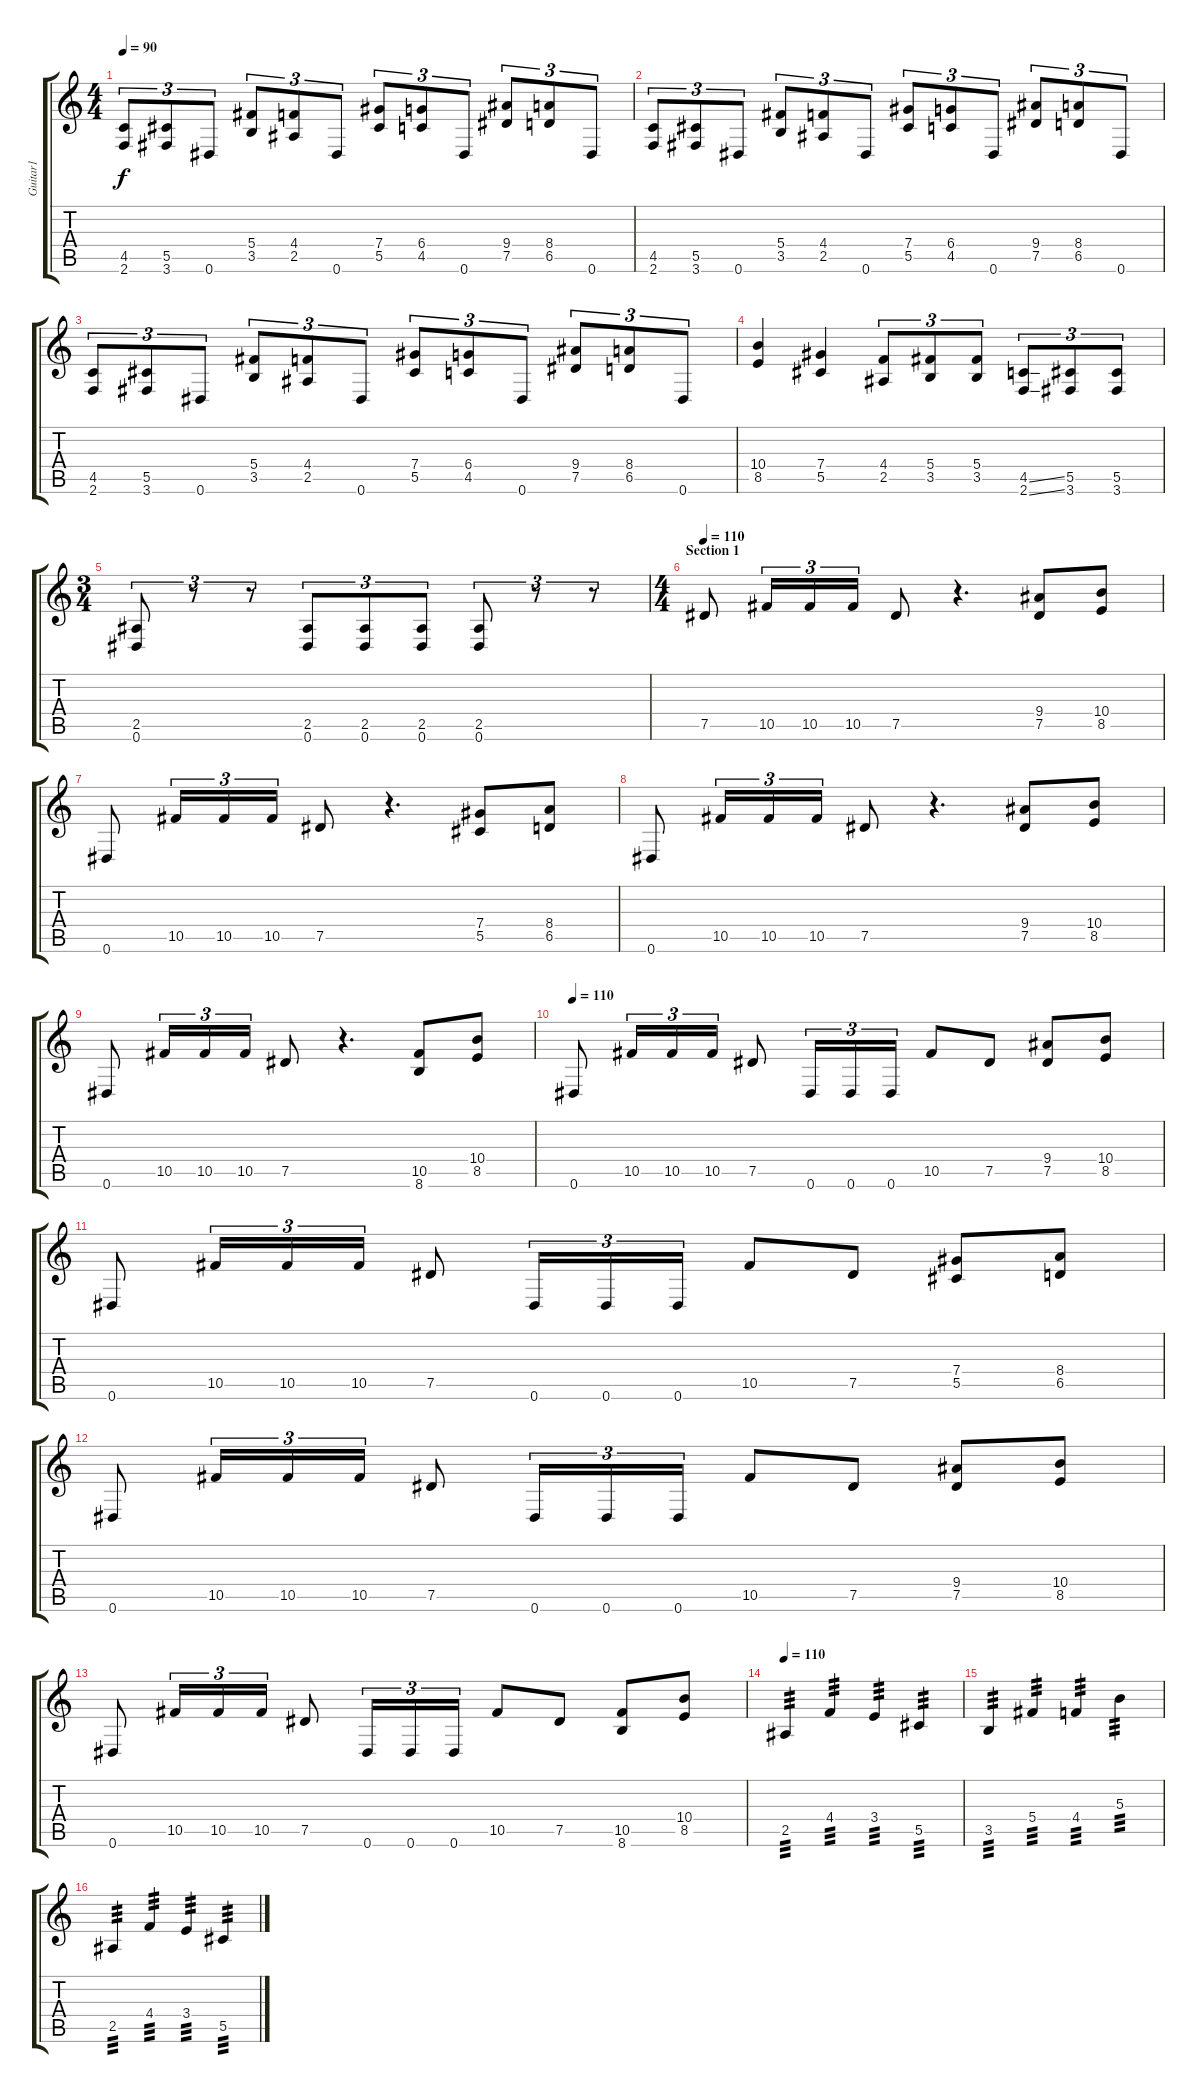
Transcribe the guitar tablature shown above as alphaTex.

\track ("Guitar1" "Guitar1") {instrument overdrivenguitar}
\staff {score tabs}
\tuning (Eb4 Bb3 Gb3 Db3 Ab2 Eb2) {hide}
\ts (4 4)
\tempo 90
\clef g2
\ks c
(4.5 2.6).8{tu (3 2) dy f} (5.5 3.6).8{tu (3 2)} 0.6.8{tu (3 2)} (5.4 3.5).8{tu (3 2)} (4.4 2.5).8{tu (3 2)} 0.6.8{tu (3 2)} (7.4 5.5).8{tu (3 2)} (6.4 4.5).8{tu (3 2)} 0.6.8{tu (3 2)} (9.4 7.5).8{tu (3 2)} (8.4 6.5).8{tu (3 2)} 0.6.8{tu (3 2)} |
(4.5 2.6).8{tu (3 2)} (5.5 3.6).8{tu (3 2)} 0.6.8{tu (3 2)} (5.4 3.5).8{tu (3 2)} (4.4 2.5).8{tu (3 2)} 0.6.8{tu (3 2)} (7.4 5.5).8{tu (3 2)} (6.4 4.5).8{tu (3 2)} 0.6.8{tu (3 2)} (9.4 7.5).8{tu (3 2)} (8.4 6.5).8{tu (3 2)} 0.6.8{tu (3 2)} |
(4.5 2.6).8{tu (3 2)} (5.5 3.6).8{tu (3 2)} 0.6.8{tu (3 2)} (5.4 3.5).8{tu (3 2)} (4.4 2.5).8{tu (3 2)} 0.6.8{tu (3 2)} (7.4 5.5).8{tu (3 2)} (6.4 4.5).8{tu (3 2)} 0.6.8{tu (3 2)} (9.4 7.5).8{tu (3 2)} (8.4 6.5).8{tu (3 2)} 0.6.8{tu (3 2)} |
(10.4 8.5).4 (7.4 5.5).4 (4.4 2.5).8{tu (3 2)} (5.4 3.5).8{tu (3 2)} (5.4 3.5).8{tu (3 2)} (4.5{ss} 2.6{ss}).8{tu (3 2)} (5.5 3.6).8{tu (3 2)} (5.5 3.6).8{tu (3 2)} |
\ts (3 4)
(2.5 0.6).8{tu (3 2)} r.8{tu (3 2)} r.8{tu (3 2)} (2.5 0.6).8{tu (3 2)} (2.5 0.6).8{tu (3 2)} (2.5 0.6).8{tu (3 2)} (2.5 0.6).8{tu (3 2)} r.8{tu (3 2)} r.8{tu (3 2)} |
\ts (4 4)
\section ("" "Section 1")
\tempo 110
7.5.8 10.5.16{tu (3 2)} 10.5.16{tu (3 2)} 10.5.16{tu (3 2)} 7.5.8 r.4{d} (9.4 7.5).8 (10.4 8.5).8 |
0.6.8 10.5.16{tu (3 2)} 10.5.16{tu (3 2)} 10.5.16{tu (3 2)} 7.5.8 r.4{d} (7.4 5.5).8 (8.4 6.5).8 |
0.6.8 10.5.16{tu (3 2)} 10.5.16{tu (3 2)} 10.5.16{tu (3 2)} 7.5.8 r.4{d} (9.4 7.5).8 (10.4 8.5).8 |
0.6.8 10.5.16{tu (3 2)} 10.5.16{tu (3 2)} 10.5.16{tu (3 2)} 7.5.8 r.4{d} (10.5 8.6).8 (10.4 8.5).8 |
\tempo 110
0.6.8 10.5.16{tu (3 2)} 10.5.16{tu (3 2)} 10.5.16{tu (3 2)} 7.5.8 0.6.16{tu (3 2)} 0.6.16{tu (3 2)} 0.6.16{tu (3 2)} 10.5.8 7.5.8 (9.4 7.5).8 (10.4 8.5).8 |
0.6.8 10.5.16{tu (3 2)} 10.5.16{tu (3 2)} 10.5.16{tu (3 2)} 7.5.8 0.6.16{tu (3 2)} 0.6.16{tu (3 2)} 0.6.16{tu (3 2)} 10.5.8 7.5.8 (7.4 5.5).8 (8.4 6.5).8 |
0.6.8 10.5.16{tu (3 2)} 10.5.16{tu (3 2)} 10.5.16{tu (3 2)} 7.5.8 0.6.16{tu (3 2)} 0.6.16{tu (3 2)} 0.6.16{tu (3 2)} 10.5.8 7.5.8 (9.4 7.5).8 (10.4 8.5).8 |
0.6.8 10.5.16{tu (3 2)} 10.5.16{tu (3 2)} 10.5.16{tu (3 2)} 7.5.8 0.6.16{tu (3 2)} 0.6.16{tu (3 2)} 0.6.16{tu (3 2)} 10.5.8 7.5.8 (10.5 8.6).8 (10.4 8.5).8 |
\tempo 110
2.5.4{tp 3} 4.4.4{tp 3} 3.4.4{tp 3} 5.5.4{tp 3} |
3.5.4{tp 3} 5.4.4{tp 3} 4.4.4{tp 3} 5.3.4{tp 3} |
2.5.4{tp 3} 4.4.4{tp 3} 3.4.4{tp 3} 5.5.4{tp 3}
